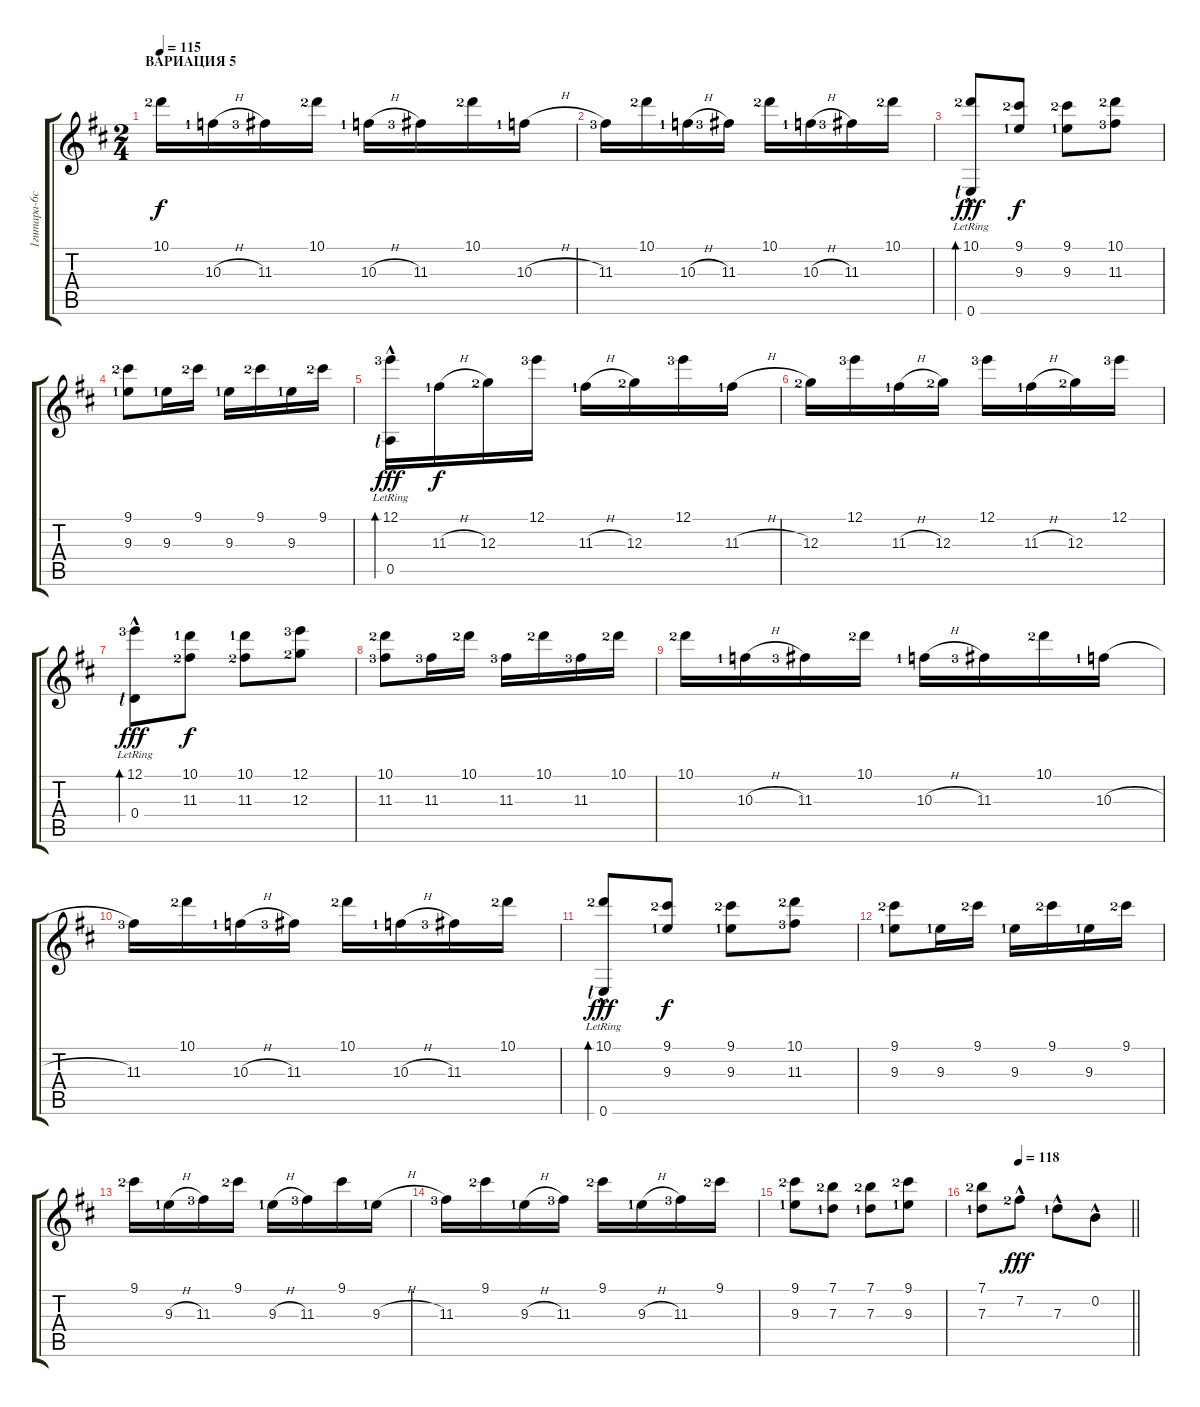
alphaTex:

\track ("1гитара-6стр" "1гитара-6с") {instrument acousticguitarnylon}
\staff {score tabs}
\tuning (E4 B3 G3 D3 A2 E2) {hide}
\ts (2 4)
\section ("" "ВАРИАЦИЯ 5")
\tempo 115
\clef g2
\ks bminor
10.1{lf 3}.16{dy f} 10.3{h lf 2}.16 11.3{lf 4}.16 10.1{lf 3}.16 10.3{h lf 2}.16 11.3{lf 4}.16 10.1{lf 3}.16 10.3{h lf 2}.16 |
11.3{lf 4}.16 10.1{lf 3}.16 10.3{h lf 2}.16 11.3{lf 4}.16 10.1{lf 3}.16 10.3{h lf 2}.16 11.3{lf 4}.16 10.1{lf 3}.16 |
(10.1{hac lf 3} 0.6{hac lr lf 1}).8{bd 480 dy fff} (9.1{lf 3} 9.3{lf 2}).8{dy f} (9.1{lf 3} 9.3{lf 2}).8 (10.1{lf 3} 11.3{lf 4}).8 |
(9.1{lf 3} 9.3{lf 2}).8 9.3{lf 2}.16 9.1{lf 3}.16 9.3{lf 2}.16 9.1{lf 3}.16 9.3{lf 2}.16 9.1{lf 3}.16 |
(12.1{lf 4} 0.5{hac lr lf 1}).16{bd 480 dy fff} 11.3{h lf 2}.16{dy f} 12.3{lf 3}.16 12.1{lf 4}.16 11.3{h lf 2}.16 12.3{lf 3}.16 12.1{lf 4}.16 11.3{h lf 2}.16 |
12.3{lf 3}.16 12.1{lf 4}.16 11.3{h lf 2}.16 12.3{lf 3}.16 12.1{lf 4}.16 11.3{h lf 2}.16 12.3{lf 3}.16 12.1{lf 4}.16 |
(12.1{hac lf 4} 0.4{hac lr lf 1}).8{bd 480 dy fff} (10.1{lf 2} 11.3{lf 3}).8{dy f} (10.1{lf 2} 11.3{lf 3}).8 (12.1{lf 4} 12.3{lf 3}).8 |
(10.1{lf 3} 11.3{lf 4}).8 11.3{lf 4}.16 10.1{lf 3}.16 11.3{lf 4}.16 10.1{lf 3}.16 11.3{lf 4}.16 10.1{lf 3}.16 |
10.1{lf 3}.16 10.3{h lf 2}.16 11.3{lf 4}.16 10.1{lf 3}.16 10.3{h lf 2}.16 11.3{lf 4}.16 10.1{lf 3}.16 10.3{h lf 2}.16 |
11.3{lf 4}.16 10.1{lf 3}.16 10.3{h lf 2}.16 11.3{lf 4}.16 10.1{lf 3}.16 10.3{h lf 2}.16 11.3{lf 4}.16 10.1{lf 3}.16 |
(10.1{hac lf 3} 0.6{hac lr lf 1}).8{bd 480 dy fff} (9.1{lf 3} 9.3{lf 2}).8{dy f} (9.1{lf 3} 9.3{lf 2}).8 (10.1{lf 3} 11.3{lf 4}).8 |
(9.1{lf 3} 9.3{lf 2}).8 9.3{lf 2}.16 9.1{lf 3}.16 9.3{lf 2}.16 9.1{lf 3}.16 9.3{lf 2}.16 9.1{lf 3}.16 |
9.1{lf 3}.16 9.3{h lf 2}.16 11.3{lf 4}.16 9.1{lf 3}.16 9.3{h lf 2}.16 11.3{lf 4}.16 9.1.16 9.3{h lf 2}.16 |
11.3{lf 4}.16 9.1{lf 3}.16 9.3{h lf 2}.16 11.3{lf 4}.16 9.1{lf 3}.16 9.3{h lf 2}.16 11.3{lf 4}.16 9.1{lf 3}.16 |
(9.1{lf 3} 9.3{lf 2}).8 (7.1{lf 3} 7.3{lf 2}).8 (7.1{lf 3} 7.3{lf 2}).8 (9.1{lf 3} 9.3{lf 2}).8 |
\tempo (118 0.25)
\barLineRight lightlight
(7.1{lf 3} 7.3{lf 2}).8 7.2{hac lf 3}.8{dy fff} 7.3{hac lf 2}.8 0.2{hac}.8
